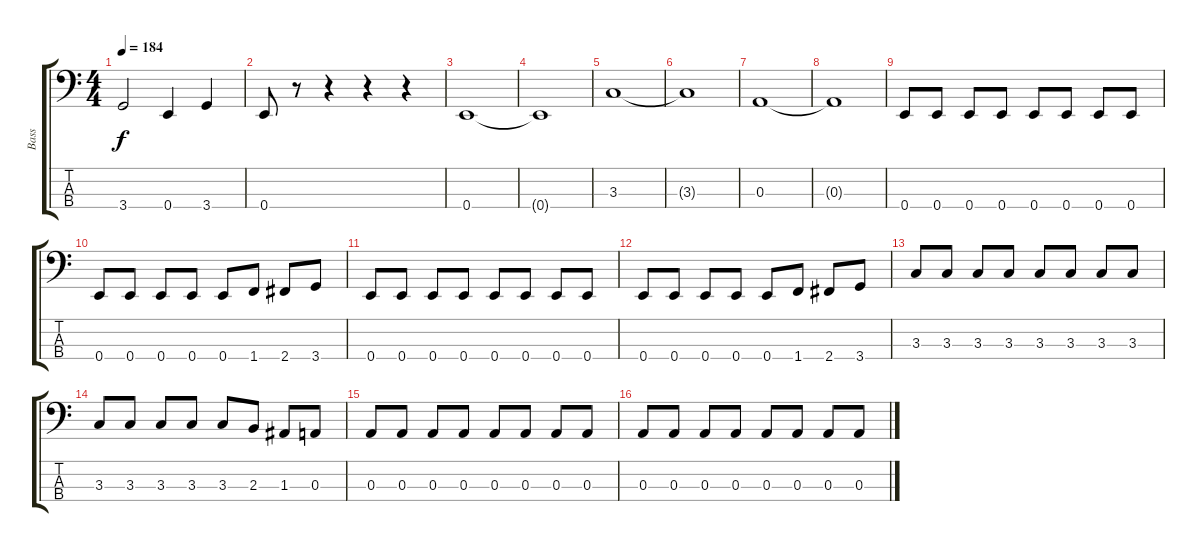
\track ("Bass" "Bass") {instrument electricbasspick}
\staff {score tabs}
\tuning (G2 D2 A1 E1) {hide}
\ts (4 4)
\tempo 184
\clef f4
\ks c
3.4.2{dy f} 0.4.4 3.4.4 |
0.4.8 r.8 r.4 r.4 r.4 |
0.4.1 |
0.4{t}.1 |
3.3.1 |
3.3{t}.1 |
0.3.1 |
0.3{t}.1 |
0.4.8 0.4.8 0.4.8 0.4.8 0.4.8 0.4.8 0.4.8 0.4.8 |
0.4.8 0.4.8 0.4.8 0.4.8 0.4.8 1.4.8 2.4.8 3.4.8 |
0.4.8 0.4.8 0.4.8 0.4.8 0.4.8 0.4.8 0.4.8 0.4.8 |
0.4.8 0.4.8 0.4.8 0.4.8 0.4.8 1.4.8 2.4.8 3.4.8 |
3.3.8 3.3.8 3.3.8 3.3.8 3.3.8 3.3.8 3.3.8 3.3.8 |
3.3.8 3.3.8 3.3.8 3.3.8 3.3.8 2.3.8 1.3.8 0.3.8 |
0.3.8 0.3.8 0.3.8 0.3.8 0.3.8 0.3.8 0.3.8 0.3.8 |
0.3.8 0.3.8 0.3.8 0.3.8 0.3.8 0.3.8 0.3.8 0.3.8
